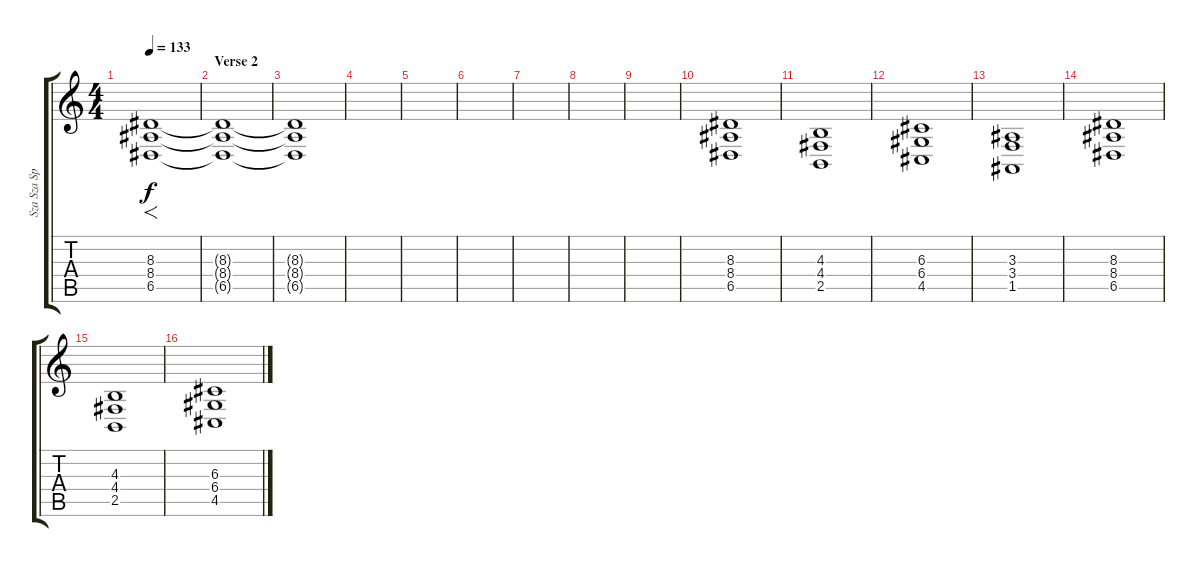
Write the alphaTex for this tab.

\track ("Sza Sza Speck" "Sza Sza Sp") {instrument reedorgan}
\staff {score tabs}
\tuning (E4 B3 G3 D3 A2 E2) {hide}
\ts (4 4)
\tempo 133
\clef g2
\ks c
(8.3 8.4 6.5).1{f dy f} |
\section ("" "Verse 2")
(8.3{t} 8.4{t} 6.5{t}).1 |
(8.3{t} 8.4{t} 6.5{t}).1 |
|
|
|
|
|
|
(8.3 8.4 6.5).1 |
(4.3 4.4 2.5).1 |
(6.3 6.4 4.5).1 |
(3.3 3.4 1.5).1 |
(8.3 8.4 6.5).1 |
(4.3 4.4 2.5).1 |
(6.3 6.4 4.5).1
